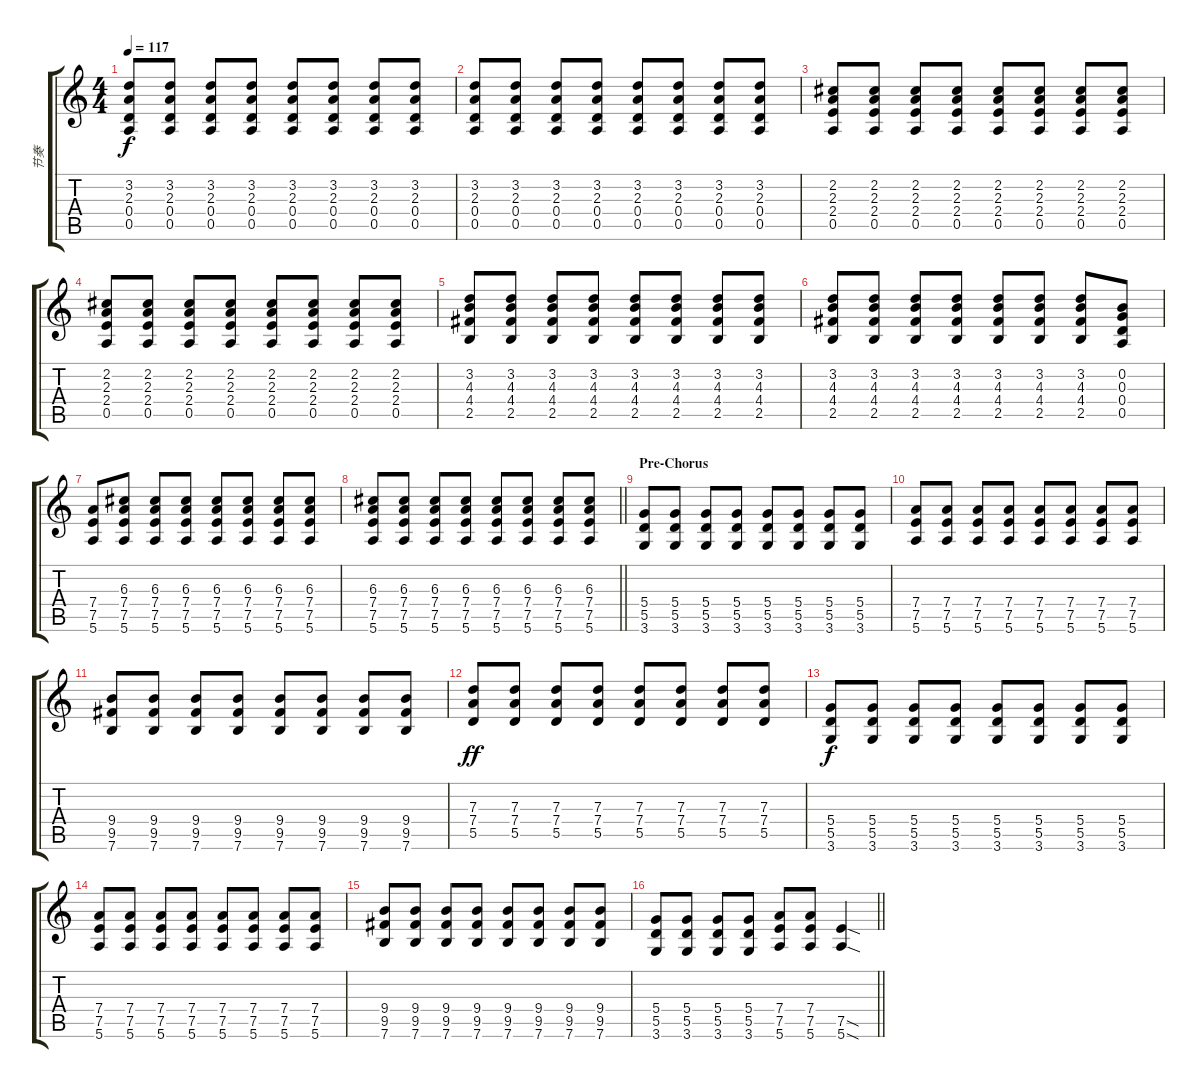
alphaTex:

\track ("节奏" "节奏") {instrument electricguitarmuted}
\staff {score tabs}
\tuning (E4 B3 G3 D3 A2 E2) {hide}
\ts (4 4)
\tempo 117
\clef g2
\ks c
(3.2 2.3 0.4 0.5).8{dy f} (3.2 2.3 0.4 0.5).8 (3.2 2.3 0.4 0.5).8 (3.2 2.3 0.4 0.5).8 (3.2 2.3 0.4 0.5).8 (3.2 2.3 0.4 0.5).8 (3.2 2.3 0.4 0.5).8 (3.2 2.3 0.4 0.5).8 |
(3.2 2.3 0.4 0.5).8 (3.2 2.3 0.4 0.5).8 (3.2 2.3 0.4 0.5).8 (3.2 2.3 0.4 0.5).8 (3.2 2.3 0.4 0.5).8 (3.2 2.3 0.4 0.5).8 (3.2 2.3 0.4 0.5).8 (3.2 2.3 0.4 0.5).8 |
(2.2 2.3 2.4 0.5).8 (2.2 2.3 2.4 0.5).8 (2.2 2.3 2.4 0.5).8 (2.2 2.3 2.4 0.5).8 (2.2 2.3 2.4 0.5).8 (2.2 2.3 2.4 0.5).8 (2.2 2.3 2.4 0.5).8 (2.2 2.3 2.4 0.5).8 |
(2.2 2.3 2.4 0.5).8 (2.2 2.3 2.4 0.5).8 (2.2 2.3 2.4 0.5).8 (2.2 2.3 2.4 0.5).8 (2.2 2.3 2.4 0.5).8 (2.2 2.3 2.4 0.5).8 (2.2 2.3 2.4 0.5).8 (2.2 2.3 2.4 0.5).8 |
(3.2 4.3 4.4 2.5).8 (3.2 4.3 4.4 2.5).8 (3.2 4.3 4.4 2.5).8 (3.2 4.3 4.4 2.5).8 (3.2 4.3 4.4 2.5).8 (3.2 4.3 4.4 2.5).8 (3.2 4.3 4.4 2.5).8 (3.2 4.3 4.4 2.5).8 |
(3.2 4.3 4.4 2.5).8 (3.2 4.3 4.4 2.5).8 (3.2 4.3 4.4 2.5).8 (3.2 4.3 4.4 2.5).8 (3.2 4.3 4.4 2.5).8 (3.2 4.3 4.4 2.5).8 (3.2 4.3 4.4 2.5).8 (0.2 0.3 0.4 0.5).8 |
(7.4 7.5 5.6).8 (6.3 7.4 7.5 5.6).8 (6.3 7.4 7.5 5.6).8 (6.3 7.4 7.5 5.6).8 (6.3 7.4 7.5 5.6).8 (6.3 7.4 7.5 5.6).8 (6.3 7.4 7.5 5.6).8 (6.3 7.4 7.5 5.6).8 |
\barLineRight lightlight
(6.3 7.4 7.5 5.6).8 (6.3 7.4 7.5 5.6).8 (6.3 7.4 7.5 5.6).8 (6.3 7.4 7.5 5.6).8 (6.3 7.4 7.5 5.6).8 (6.3 7.4 7.5 5.6).8 (6.3 7.4 7.5 5.6).8 (6.3 7.4 7.5 5.6).8 |
\section ("" "Pre-Chorus")
(5.4 5.5 3.6).8{volume 12 balance 4} (5.4 5.5 3.6).8 (5.4 5.5 3.6).8 (5.4 5.5 3.6).8 (5.4 5.5 3.6).8 (5.4 5.5 3.6).8 (5.4 5.5 3.6).8 (5.4 5.5 3.6).8 |
(7.4 7.5 5.6).8 (7.4 7.5 5.6).8 (7.4 7.5 5.6).8 (7.4 7.5 5.6).8 (7.4 7.5 5.6).8 (7.4 7.5 5.6).8 (7.4 7.5 5.6).8 (7.4 7.5 5.6).8 |
(9.4 9.5 7.6).8 (9.4 9.5 7.6).8 (9.4 9.5 7.6).8 (9.4 9.5 7.6).8 (9.4 9.5 7.6).8 (9.4 9.5 7.6).8 (9.4 9.5 7.6).8 (9.4 9.5 7.6).8 |
(7.3 7.4 5.5).8{dy ff} (7.3 7.4 5.5).8 (7.3 7.4 5.5).8 (7.3 7.4 5.5).8 (7.3 7.4 5.5).8 (7.3 7.4 5.5).8 (7.3 7.4 5.5).8 (7.3 7.4 5.5).8 |
(5.4 5.5 3.6).8{dy f} (5.4 5.5 3.6).8 (5.4 5.5 3.6).8 (5.4 5.5 3.6).8 (5.4 5.5 3.6).8 (5.4 5.5 3.6).8 (5.4 5.5 3.6).8 (5.4 5.5 3.6).8 |
(7.4 7.5 5.6).8 (7.4 7.5 5.6).8 (7.4 7.5 5.6).8 (7.4 7.5 5.6).8 (7.4 7.5 5.6).8 (7.4 7.5 5.6).8 (7.4 7.5 5.6).8 (7.4 7.5 5.6).8 |
(9.4 9.5 7.6).8 (9.4 9.5 7.6).8 (9.4 9.5 7.6).8 (9.4 9.5 7.6).8 (9.4 9.5 7.6).8 (9.4 9.5 7.6).8 (9.4 9.5 7.6).8 (9.4 9.5 7.6).8 |
\barLineRight lightlight
(5.4 5.5 3.6).8 (5.4 5.5 3.6).8 (5.4 5.5 3.6).8 (5.4 5.5 3.6).8 (7.4 7.5 5.6).8 (7.4 7.5 5.6).8 (7.5{sod} 5.6{sod}).4{volume 10 instrument distortionguitar}
